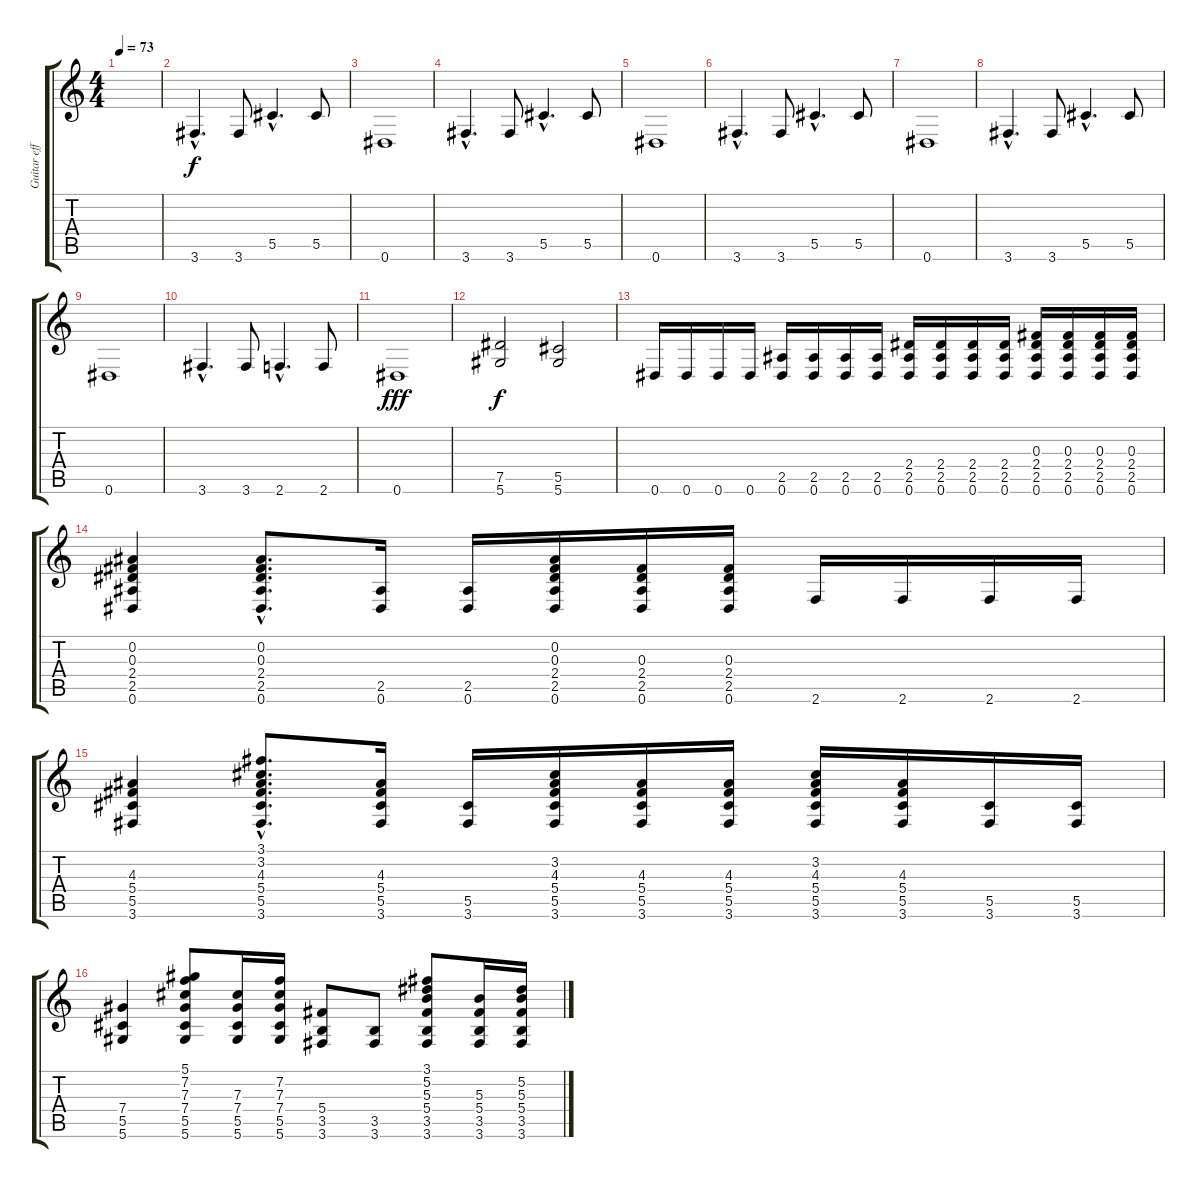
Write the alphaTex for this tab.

\track ("Guitar effects and volume (Jade)" "Guitar eff") {instrument electricguitarjazz}
\staff {score tabs}
\tuning (Eb4 Bb3 Gb3 Db3 Ab2 Eb2) {hide}
\ts (4 4)
\tempo 73
\clef g2
\ks c
|
3.6{hac}.4{d} 3.6.8 5.5{hac}.4{d} 5.5.8 |
0.6.1 |
3.6{hac}.4{d} 3.6.8 5.5{hac}.4{d} 5.5.8 |
0.6.1 |
3.6{hac}.4{d} 3.6.8 5.5{hac}.4{d} 5.5.8 |
0.6.1 |
3.6{hac}.4{d} 3.6.8 5.5{hac}.4{d} 5.5.8 |
0.6.1 |
3.6{hac}.4{d} 3.6.8 2.6{hac}.4{d dy f} 2.6.8 |
0.6.1{dy fff} |
(7.5 5.6).2{dy f} (5.5 5.6).2 |
0.6.16 0.6.16 0.6.16 0.6.16 (2.5 0.6).16 (2.5 0.6).16 (2.5 0.6).16 (2.5 0.6).16 (2.4 2.5 0.6).16 (2.4 2.5 0.6).16 (2.4 2.5 0.6).16 (2.4 2.5 0.6).16 (0.3 2.4 2.5 0.6).16 (0.3 2.4 2.5 0.6).16 (0.3 2.4 2.5 0.6).16 (0.3 2.4 2.5 0.6).16 |
(0.2 0.3 2.4 2.5 0.6).4 (0.2{hac} 0.3{hac} 2.4{hac} 2.5{hac} 0.6{hac}).8{d} (2.5 0.6).16 (2.5 0.6).16 (0.2 0.3 2.4 2.5 0.6).16 (0.3 2.4 2.5 0.6).16 (0.3 2.4 2.5 0.6).16 2.6.16 2.6.16 2.6.16 2.6.16 |
(4.3 5.4 5.5 3.6).4 (3.1{hac} 3.2{hac} 4.3{hac} 5.4{hac} 5.5{hac} 3.6{hac}).8{d} (4.3 5.4 5.5 3.6).16 (5.5 3.6).16 (3.2 4.3 5.4 5.5 3.6).16 (4.3 5.4 5.5 3.6).16 (4.3 5.4 5.5 3.6).16 (3.2 4.3 5.4 5.5 3.6).16 (4.3 5.4 5.5 3.6).16 (5.5 3.6).16 (5.5 3.6).16 |
(7.4 5.5 5.6).4 (5.1 7.2 7.3 7.4 5.5 5.6).8 (7.3 7.4 5.5 5.6).16 (7.2 7.3 7.4 5.5 5.6).16 (5.4 3.5 3.6).8 (3.5 3.6).8 (3.1 5.2 5.3 5.4 3.5 3.6).8 (5.3 5.4 3.5 3.6).16 (5.2 5.3 5.4 3.5 3.6).16
